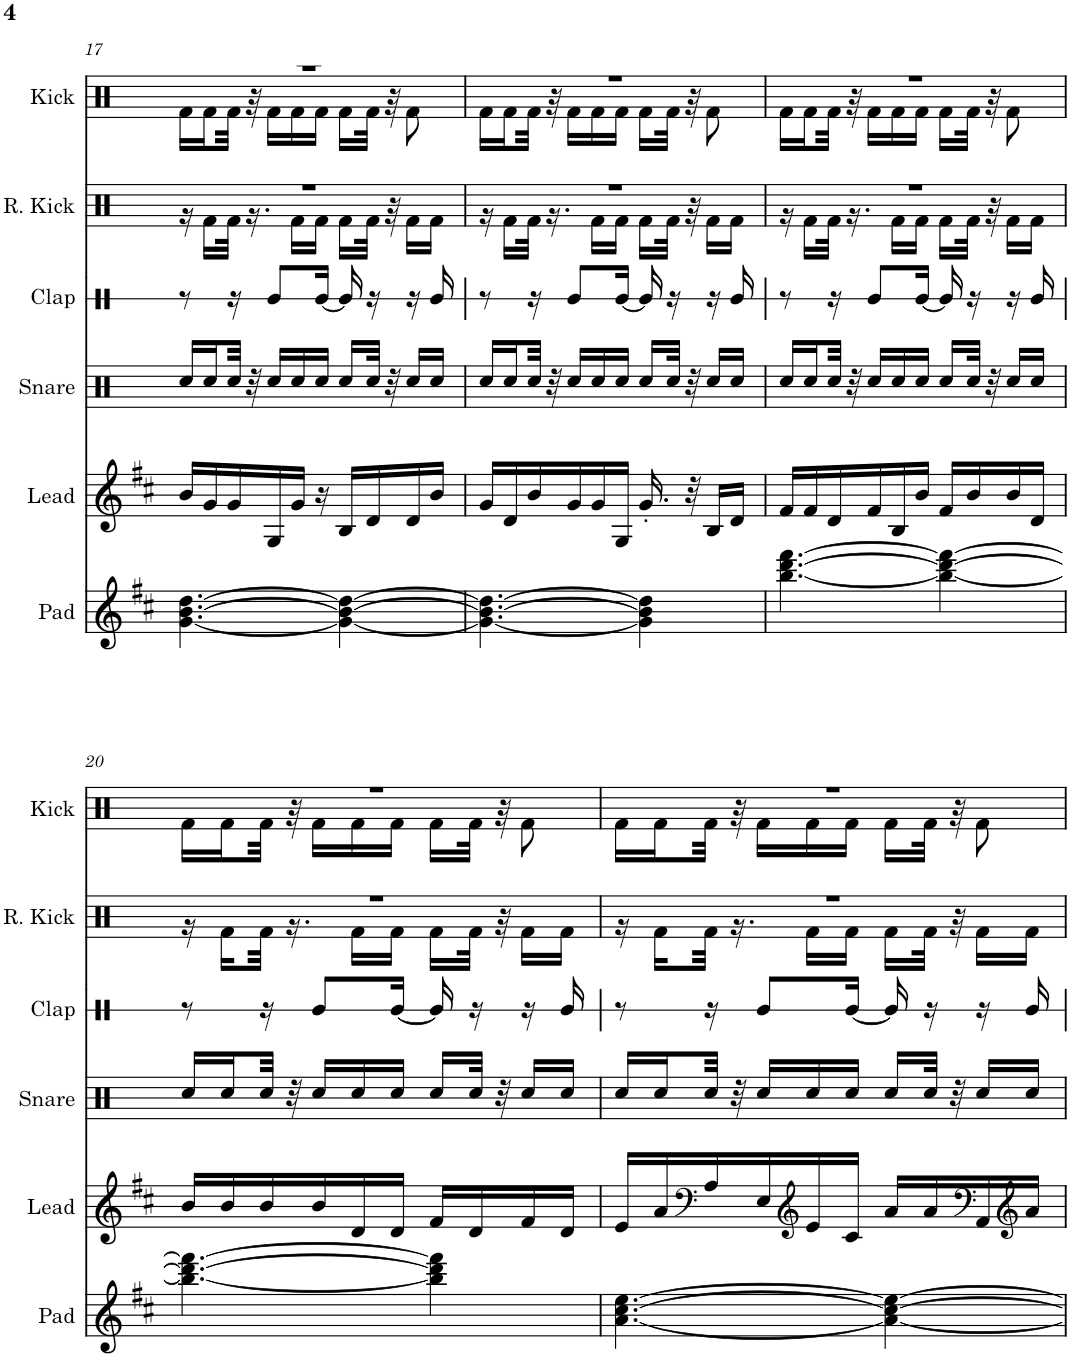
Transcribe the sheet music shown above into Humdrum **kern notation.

**kern	**kern	**kern	**kern	**kern	**kern
*part6	*part5	*part4	*part3	*part2	*part1
*staff6	*staff5	*staff4	*staff3	*staff2	*staff1
*I"Pad	*I"Lead	*I"Snare	*I"Clap	*I"Reverb Kick	*I"Kick
*I'Pad	*I'Lead	*I'Snare	*I'Clap	*I'R. Kick	*I'Kick
!!LO:PB:g=z
*clefG2	*clefG2	*clefX	*clefX	*clefX	*clefX
*k[f#c#]	*k[f#c#]	*k[f#c#]	*k[f#c#]	*k[f#c#]	*k[f#c#]
*M5/8	*M5/8	*M5/8	*M5/8	*M5/8	*M5/8
=17	=17	=17	=17	=17	=17
*	*	*	*	*^	*^
[4.g\ [4.b\ [4.dd\	16b/LL	16Rcc/LL	8r	8%5r	16r	8%5r	16Rf\LL
.	16g/	16Rcc/	.	.	16Rf\LL	.	16Rf\
.	16g/	32Rcc/JJk	16r	.	32Rf\JJk	.	32Rf\JJk
.	.	32r	.	.	16.r	.	32r
.	16G/	16Rcc/LL	8Re/L	.	.	.	16Rf\LL
.	16g/JJ	16Rcc/	.	.	16Rf\LL	.	16Rf\
.	16r	16Rcc/JJ	[16Re/Jk	.	16Rf\JJ	.	16Rf\JJ
4g\_ 4b\_ 4dd\_	16B/LL	16Rcc/LL	16Re/]	.	16Rf\LL	.	16Rf\LL
.	16d/	32Rcc/JJk	16r	.	32Rf\JJk	.	32Rf\JJk
.	.	32r	.	.	32r	.	32r
.	16d/	16Rcc/LL	16r	.	16Rf\LL	.	8Rf\
.	16b/JJ	16Rcc/JJ	16Re/	.	16Rf\JJ	.	.
=18	=18	=18	=18	=18	=18	=18	=18
4.g\_ 4.b\_ 4.dd\_	16g/LL	16Rcc/LL	8r	8%5r	16r	8%5r	16Rf\LL
.	16d/	16Rcc/	.	.	16Rf\LL	.	16Rf\
.	16b/	32Rcc/JJk	16r	.	32Rf\JJk	.	32Rf\JJk
.	.	32r	.	.	16.r	.	32r
.	16g/	16Rcc/LL	8Re/L	.	.	.	16Rf\LL
.	16g/	16Rcc/	.	.	16Rf\LL	.	16Rf\
.	16G/JJ	16Rcc/JJ	[16Re/Jk	.	16Rf\JJ	.	16Rf\JJ
4g\] 4b\] 4dd\]	16.g'/	16Rcc/LL	16Re/]	.	16Rf\LL	.	16Rf\LL
.	.	32Rcc/JJk	16r	.	32Rf\JJk	.	32Rf\JJk
.	32r	32r	.	.	32r	.	32r
.	16B/LL	16Rcc/LL	16r	.	16Rf\LL	.	8Rf\
.	16d/JJ	16Rcc/JJ	16Re/	.	16Rf\JJ	.	.
=19	=19	=19	=19	=19	=19	=19	=19
[4.bb\ [4.ddd\ [4.fff#\	16f#/LL	16Rcc/LL	8r	8%5r	16r	8%5r	16Rf\LL
.	16f#/	16Rcc/	.	.	16Rf\LL	.	16Rf\
.	16d/	32Rcc/JJk	16r	.	32Rf\JJk	.	32Rf\JJk
.	.	32r	.	.	16.r	.	32r
.	16f#/	16Rcc/LL	8Re/L	.	.	.	16Rf\LL
.	16B/	16Rcc/	.	.	16Rf\LL	.	16Rf\
.	16b/JJ	16Rcc/JJ	[16Re/Jk	.	16Rf\JJ	.	16Rf\JJ
4bb\_ 4ddd\_ 4fff#\_	16f#/LL	16Rcc/LL	16Re/]	.	16Rf\LL	.	16Rf\LL
.	16b/	32Rcc/JJk	16r	.	32Rf\JJk	.	32Rf\JJk
.	.	32r	.	.	32r	.	32r
.	16b/	16Rcc/LL	16r	.	16Rf\LL	.	8Rf\
.	16d/JJ	16Rcc/JJ	16Re/	.	16Rf\JJ	.	.
!!LO:LB:g=z	!!
=20	=20	=20	=20	=20	=20	=20	=20
4.bb\_ 4.ddd\_ 4.fff#\_	16b/LL	16Rcc/LL	8r	8%5r	16r	8%5r	16Rf\LL
.	16b/	16Rcc/	.	.	16Rf\LL	.	16Rf\
.	16b/	32Rcc/JJk	16r	.	32Rf\JJk	.	32Rf\JJk
.	.	32r	.	.	16.r	.	32r
.	16b/	16Rcc/LL	8Re/L	.	.	.	16Rf\LL
.	16d/	16Rcc/	.	.	16Rf\LL	.	16Rf\
.	16d/JJ	16Rcc/JJ	[16Re/Jk	.	16Rf\JJ	.	16Rf\JJ
4bb\] 4ddd\] 4fff#\]	16f#/LL	16Rcc/LL	16Re/]	.	16Rf\LL	.	16Rf\LL
.	16d/	32Rcc/JJk	16r	.	32Rf\JJk	.	32Rf\JJk
.	.	32r	.	.	32r	.	32r
.	16f#/	16Rcc/LL	16r	.	16Rf\LL	.	8Rf\
.	16d/JJ	16Rcc/JJ	16Re/	.	16Rf\JJ	.	.
=21	=21	=21	=21	=21	=21	=21	=21
[4.a\ [4.cc#\ [4.ee\	16e/LL	16Rcc/LL	8r	8%5r	16r	8%5r	16Rf\LL
.	16a/	16Rcc/	.	.	16Rf\LL	.	16Rf\
*	*clefF4	*	*	*	*	*	*
.	16A/	32Rcc/JJk	16r	.	32Rf\JJk	.	32Rf\JJk
.	.	32r	.	.	16.r	.	32r
.	16E/	16Rcc/LL	8Re/L	.	.	.	16Rf\LL
*	*clefG2	*	*	*	*	*	*
.	16e/	16Rcc/	.	.	16Rf\LL	.	16Rf\
.	16c#/JJ	16Rcc/JJ	[16Re/Jk	.	16Rf\JJ	.	16Rf\JJ
4a\_ 4cc#\_ 4ee\_	16a/LL	16Rcc/LL	16Re/]	.	16Rf\LL	.	16Rf\LL
.	16a/	32Rcc/JJk	16r	.	32Rf\JJk	.	32Rf\JJk
.	.	32r	.	.	32r	.	32r
*	*clefF4	*	*	*	*	*	*
.	16AA/	16Rcc/LL	16r	.	16Rf\LL	.	8Rf\
*	*clefG2	*	*	*	*	*	*
.	16a/JJ	16Rcc/JJ	16Re/	.	16Rf\JJ	.	.
*	*	*	*	*v	*v	*	*
*	*	*	*	*	*v	*v
=	=	=	=	=	=
*-	*-	*-	*-	*-	*-
